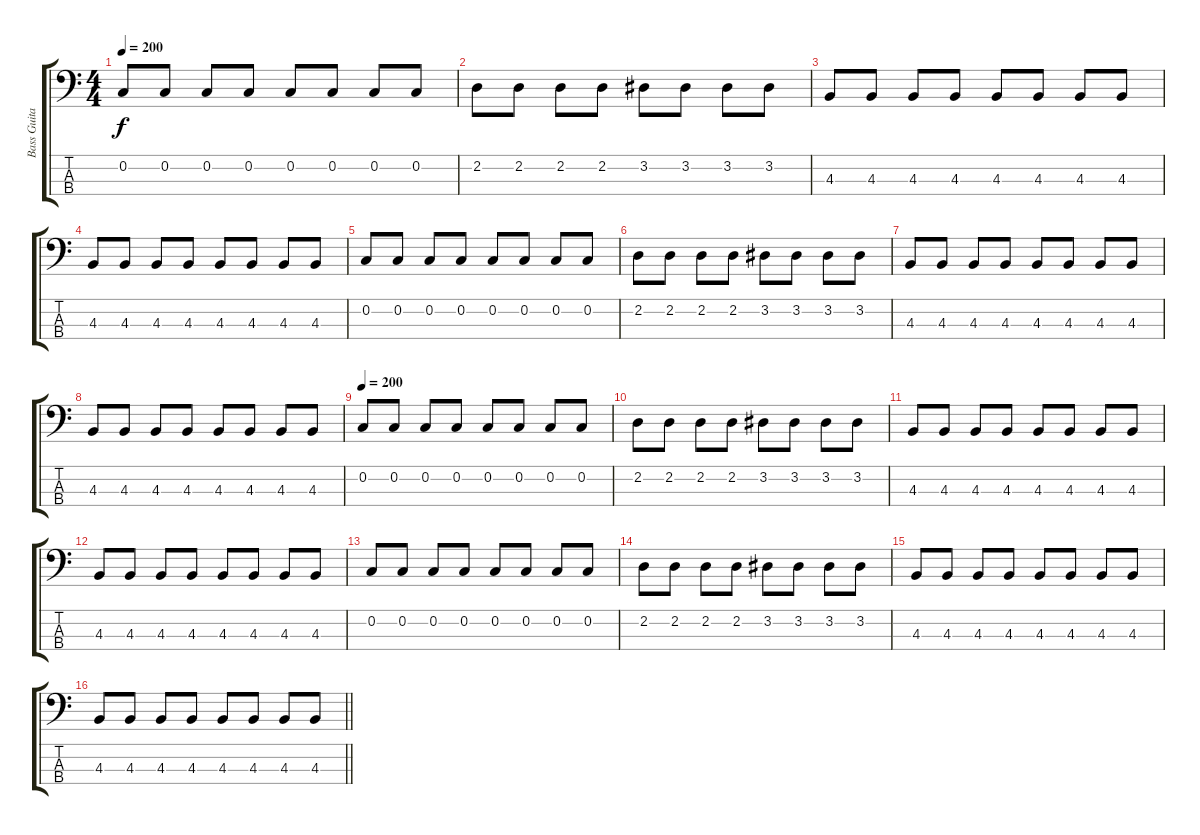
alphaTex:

\track ("Bass Guitar" "Bass Guita") {instrument electricbasspick}
\staff {score tabs}
\tuning (F2 C2 G1 C1) {hide}
\ts (4 4)
\tempo 200
\clef f4
\ks c
0.2.8{dy f} 0.2.8 0.2.8 0.2.8 0.2.8 0.2.8 0.2.8 0.2.8 |
2.2.8 2.2.8 2.2.8 2.2.8 3.2.8 3.2.8 3.2.8 3.2.8 |
4.3.8 4.3.8 4.3.8 4.3.8 4.3.8 4.3.8 4.3.8 4.3.8 |
4.3.8 4.3.8 4.3.8 4.3.8 4.3.8 4.3.8 4.3.8 4.3.8 |
0.2.8 0.2.8 0.2.8 0.2.8 0.2.8 0.2.8 0.2.8 0.2.8 |
2.2.8 2.2.8 2.2.8 2.2.8 3.2.8 3.2.8 3.2.8 3.2.8 |
4.3.8 4.3.8 4.3.8 4.3.8 4.3.8 4.3.8 4.3.8 4.3.8 |
4.3.8 4.3.8 4.3.8 4.3.8 4.3.8 4.3.8 4.3.8 4.3.8 |
\tempo 200
0.2.8 0.2.8 0.2.8 0.2.8 0.2.8 0.2.8 0.2.8 0.2.8 |
2.2.8 2.2.8 2.2.8 2.2.8 3.2.8 3.2.8 3.2.8 3.2.8 |
4.3.8 4.3.8 4.3.8 4.3.8 4.3.8 4.3.8 4.3.8 4.3.8 |
4.3.8 4.3.8 4.3.8 4.3.8 4.3.8 4.3.8 4.3.8 4.3.8 |
0.2.8 0.2.8 0.2.8 0.2.8 0.2.8 0.2.8 0.2.8 0.2.8 |
2.2.8 2.2.8 2.2.8 2.2.8 3.2.8 3.2.8 3.2.8 3.2.8 |
4.3.8 4.3.8 4.3.8 4.3.8 4.3.8 4.3.8 4.3.8 4.3.8 |
\barLineRight lightlight
4.3.8 4.3.8 4.3.8 4.3.8 4.3.8 4.3.8 4.3.8 4.3.8
